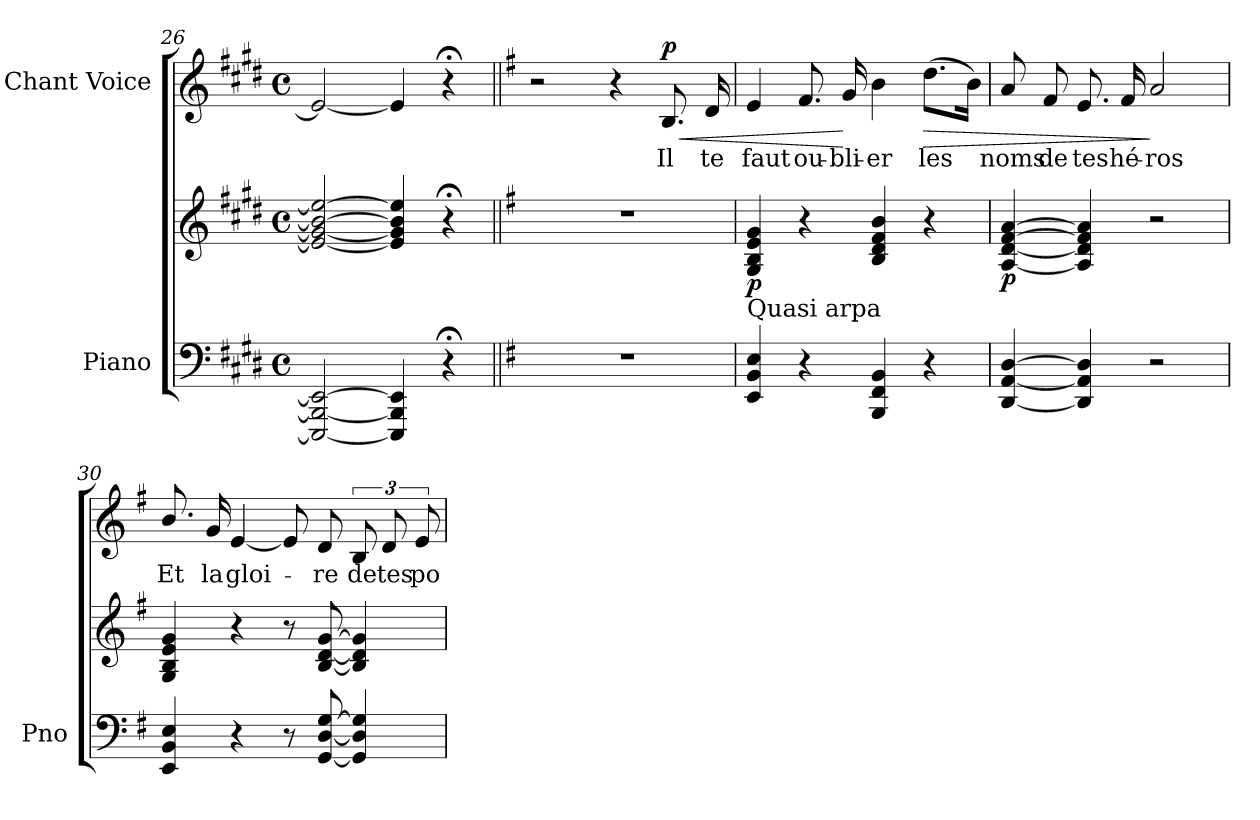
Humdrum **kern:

**kern	**kern	**dynam	**kern	**text	**dynam
*part2	*part2	*part2	*part1	*part1	*part1
*staff3	*staff2	*staff2/3	*staff1	*staff1	*staff1
*I"Piano	*	*	*I"Chant Voice	*	*
*I'Pno	*	*	*	*	*
*clefF4	*clefG2	*	*clefG2	*	*
*k[f#c#g#d#]	*k[f#c#g#d#]	*	*k[f#c#g#d#]	*	*
*M4/4	*M4/4	*	*M4/4	*	*
*met(c)	*met(c)	*	*met(c)	*	*
=26	=26	=26	=26	=26	=26
2EEE/_ 2BBB/_ 2EE/_	2e/_ 2g#/_ 2b/_ 2ee/_	.	2e/_	.	.
4EEE/] 4BBB/] 4EE/]	4e/] 4g#/] 4b/] 4ee/]	.	4e/]	.	.
4r;<	4r;<	.	4r;<	.	.
=27||	=27||	=27||	=27||	=27||	=27||
*k[f#]	*k[f#]	*	*k[f#]	*	*
1r	1r	.	2r	.	.
.	.	.	4r	.	.
!	!	!	!	!	!LO:HP:b
!	!	!	!	!	!LO:DY:n=1:a
.	.	.	8.B/	Il	< p
.	.	.	16d/	te	.
=28	=28	=28	=28	=28	=28
!	!LO:TX:b:t=Quasi arpa	!	!	!	!
!	!	!LO:DY:b	!	!	!
4EE/ 4BB/ 4E/	4G/ 4B/ 4e/ 4g/	p	4e/	faut	.
4r	4r	.	8.f#/	ou-	.
.	.	.	16g/	-bli-	[
!	!	!LO:DY:b	!	!	!
!	!	!LO:DY:n=1:b	!	!	!
4BBB/ 4FF#/ 4BB/	4B/ 4d/ 4f#/ 4b/	other-dynamics f	4b\	-er	.
!	!	!	!	!	!LO:HP:b
4r	4r	.	(8.dd\L	les	>
.	.	.	16b\Jk)	.	.
=29	=29	=29	=29	=29	=29
!	!	!LO:DY:b	!	!	!
[4DD/ [4AA/ [4D/	[4A/ [4d/ [>4f#/ [4a/	p	8a/	noms	.
.	.	.	8f#/	de	.
4DD/] 4AA/] 4D/]	4A/] 4d/] 4f#/] 4a/]	.	8.e/	tes	.
.	.	.	16f#/	hé-	.
2r	2r	.	2a/	-ros	]
=30	=30	=30	=30	=30	=30
4EE/ 4BB/ 4E/	4G/ 4B/ 4e/ 4g/	.	8.b/	Et	.
.	.	.	16g/	la	.
4r	4r	.	[4e/	gloi-	.
8r	8r	.	8e/]	.	.
[8GG/ [<8D/ [8G/	[8B/ [>8d/ [8g/	.	8d/	-re	.
4GG/] 4D/] 4G/]	4B/] 4d/] 4g/]	.	12B/	de	.
.	.	.	12d/	tes	.
.	.	.	12e/	po-	.
=	=	=	=	=	=
*-	*-	*-	*-	*-	*-
